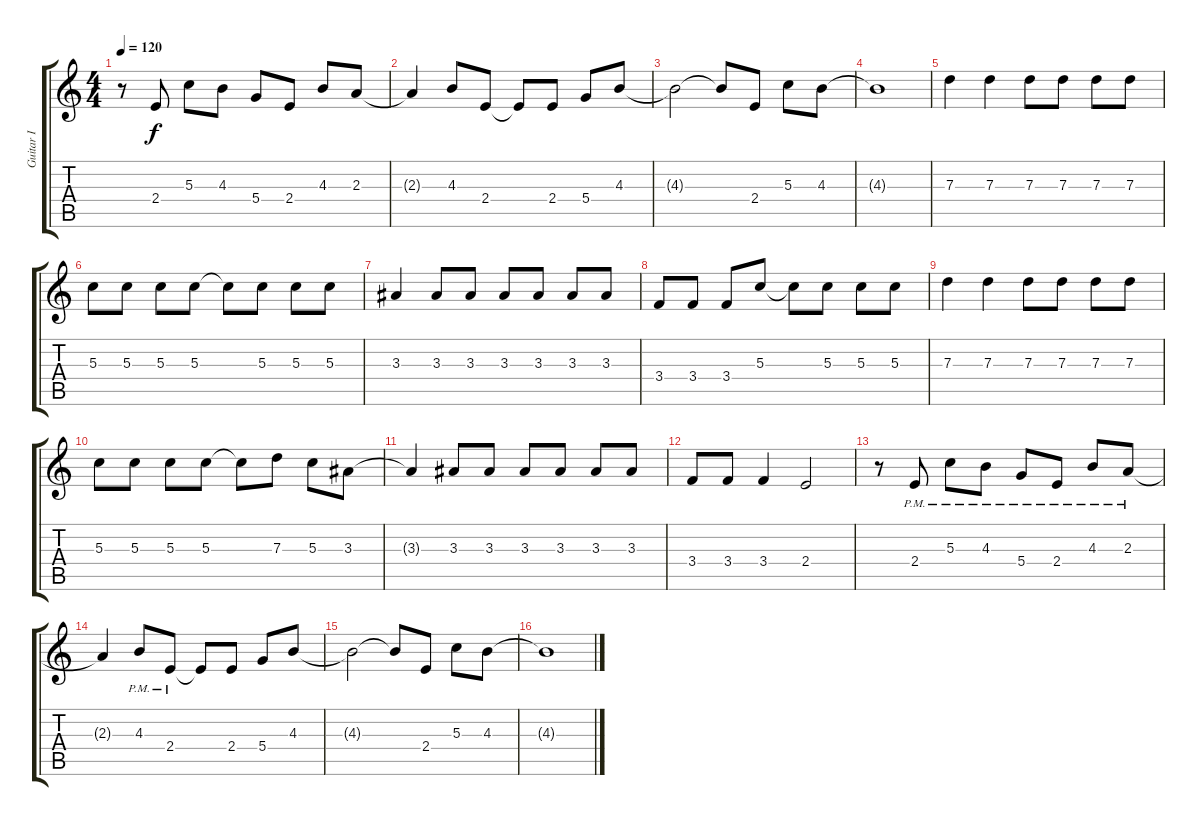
\track ("Guitar I" "Guitar I") {instrument overdrivenguitar}
\staff {score tabs}
\tuning (E4 B3 G3 D3 A2 E2) {hide}
\ts (4 4)
\tempo 120
\clef g2
\ks c
r.8{dy f} 2.4.8 5.3.8 4.3.8 5.4.8 2.4.8 4.3.8 2.3.8 |
2.3{t}.4 4.3.8 2.4.8 2.4{t}.8 2.4.8 5.4.8 4.3.8 |
4.3{t}.2 4.3{t}.8 2.4.8 5.3.8 4.3.8 |
4.3{t}.1 |
7.3.4 7.3.4 7.3.8 7.3.8 7.3.8 7.3.8 |
5.3.8 5.3.8 5.3.8 5.3.8 5.3{t}.8 5.3.8 5.3.8 5.3.8 |
3.3.4 3.3.8 3.3.8 3.3.8 3.3.8 3.3.8 3.3.8 |
3.4.8 3.4.8 3.4.8 5.3.8 5.3{t}.8 5.3.8 5.3.8 5.3.8 |
7.3.4 7.3.4 7.3.8 7.3.8 7.3.8 7.3.8 |
5.3.8 5.3.8 5.3.8 5.3.8 5.3{t}.8 7.3.8 5.3.8 3.3.8 |
3.3{t}.4 3.3.8 3.3.8 3.3.8 3.3.8 3.3.8 3.3.8 |
3.4.8 3.4.8 3.4.4 2.4.2 |
r.8 2.4{pm}.8 5.3{pm}.8 4.3{pm}.8 5.4{pm}.8 2.4{pm}.8 4.3{pm}.8 2.3{pm}.8 |
2.3{t}.4 4.3{pm}.8 2.4{pm}.8 2.4{t}.8 2.4.8 5.4.8 4.3.8 |
4.3{t}.2 4.3{t}.8 2.4.8 5.3.8 4.3.8 |
4.3{t}.1
